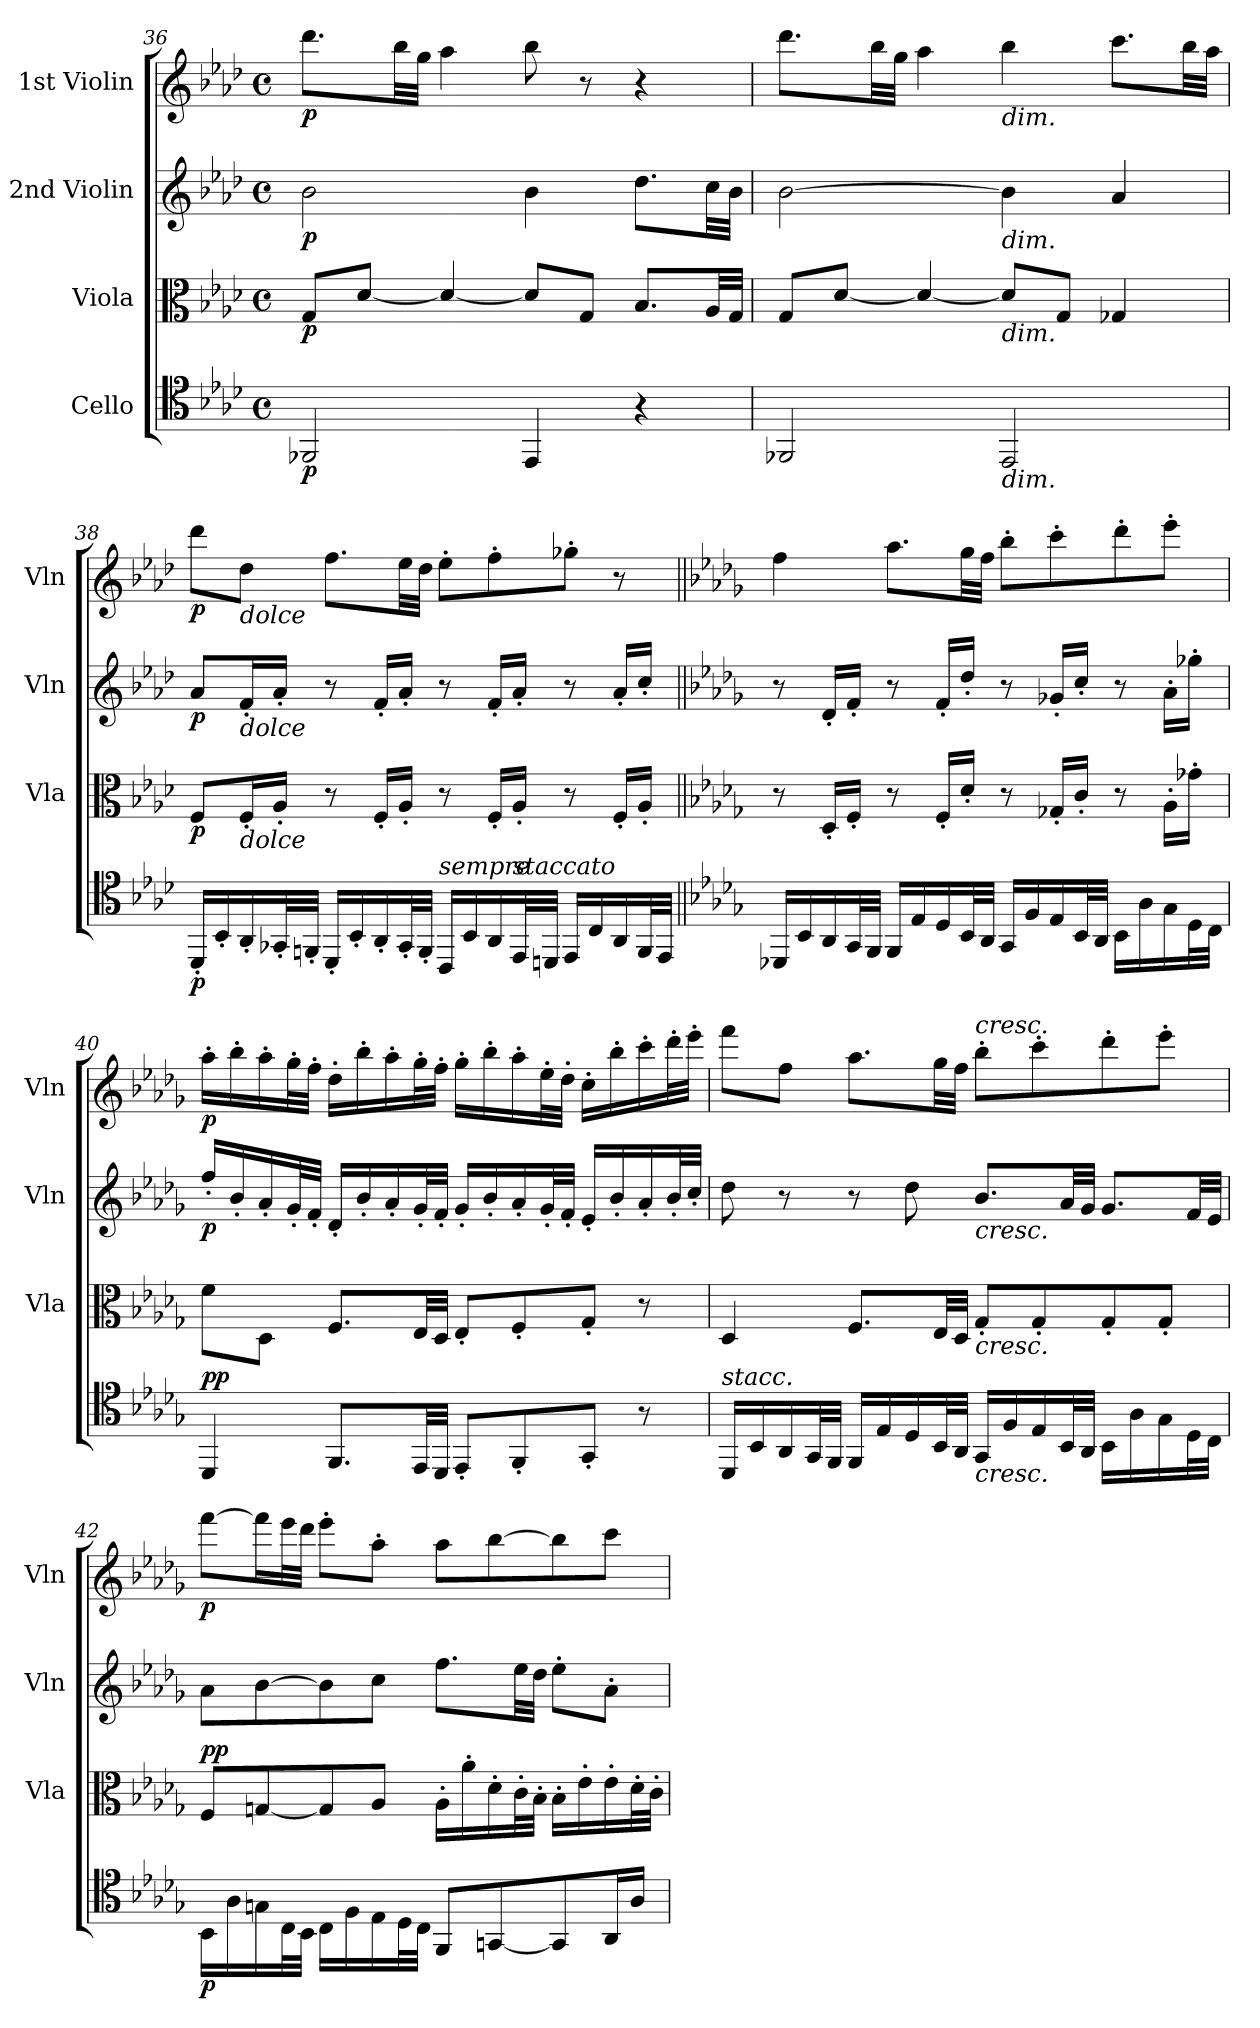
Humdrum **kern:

**kern	**dynam	**kern	**dynam	**kern	**dynam	**kern	**dynam
*part4	*part4	*part3	*part3	*part2	*part2	*part1	*part1
*staff4	*staff4	*staff3	*staff3	*staff2	*staff2	*staff1	*staff1
*I"Cello	*	*I"Viola	*	*I"2nd Violin	*	*I"1st Violin	*
*	*	*I'Vla	*	*I'Vln	*	*I'Vln	*
*clefC4	*	*clefC3	*	*clefG2	*	*clefG2	*
*k[b-e-a-d-]	*	*k[b-e-a-d-]	*	*k[b-e-a-d-]	*	*k[b-e-a-d-]	*
*A-:	*	*A-:	*	*A-:	*	*A-:	*
*M4/4	*	*M4/4	*	*M4/4	*	*M4/4	*
*met(c)	*	*met(c)	*	*met(c)	*	*met(c)	*
=36	=36	=36	=36	=36	=36	=36	=36
!	!LO:DY:b	!	!LO:DY:b	!	!LO:DY:b	!	!LO:DY:b
2FF-X/	p	8G/L	p	2b-\	p	8.ddd-\L	p
.	.	[8d-/J	.	.	.	.	.
.	.	.	.	.	.	32bb-\LL	.
.	.	.	.	.	.	32gg\JJJ	.
.	.	4d-/_	.	.	.	4aa-\	.
4EE-/	.	8d-/L]	.	4b-\	.	8bb-\	.
.	.	8G/J	.	.	.	8r	.
4r	.	8.B-/L	.	8.dd-\L	.	4r	.
.	.	32A-/LL	.	32cc\LL	.	.	.
.	.	32G/JJJ	.	32b-\JJJ	.	.	.
=37	=37	=37	=37	=37	=37	=37	=37
2FF-X/	.	8G/L	.	[2b-\	.	8.ddd-\L	.
.	.	[8d-/J	.	.	.	.	.
.	.	.	.	.	.	32bb-\LL	.
.	.	.	.	.	.	32gg\JJJ	.
.	.	4d-/_	.	.	.	4aa-\	.
!	!	!	!	!	!	!LO:TX:b:i:t=dim.	!
!	!	!	!	!LO:TX:b:i:t=dim.	!	!	!
!	!	!LO:TX:b:i:t=dim.	!	!	!	!	!
!LO:TX:b:i:t=dim.	!	!	!	!	!	!	!
2EE-/	.	8d-/L]	.	4b-\]	.	4bb-\	.
.	.	8G/J	.	.	.	.	.
.	.	4G-X/	.	4a-/	.	8.ccc\L	.
.	.	.	.	.	.	32bb-\LL	.
.	.	.	.	.	.	32aa-\JJJ	.
=38	=38	=38	=38	=38	=38	=38	=38
!	!LO:DY:b	!	!LO:DY:b	!	!LO:DY:b	!	!LO:DY:b
16DD-'/LL	p	8F/L	p	8a-/L	p	8ddd-\L	p
16BB-'/	.	.	.	.	.	.	.
!	!	!	!	!	!	!LO:TX:b:i:t=dolce	!
!	!	!	!	!LO:TX:b:i:t=dolce	!	!	!
!	!	!LO:TX:b:i:t=dolce	!	!	!	!	!
16AA-'/	.	16F'/L	.	16f'/L	.	8dd-\J	.
32GG-X'/L	.	16A-'/JJ	.	16a-'/JJ	.	.	.
32FFn'/JJJ	.	.	.	.	.	.	.
16DD-'/LL	.	8r	.	8r	.	8.ff\L	.
16BB-'/	.	.	.	.	.	.	.
16AA-'/	.	16F'/LL	.	16f'/LL	.	.	.
32GG-'/L	.	16A-'/JJ	.	16a-'/JJ	.	32ee-\LL	.
32FF'/JJJ	.	.	.	.	.	32dd-\JJJ	.
!LO:TX:a:i:t=sempre	!	!	!	!	!	!	!
16CC/LL	.	8r	.	8r	.	8ee-'\L	.
16BB-/	.	.	.	.	.	.	.
16AA-/	.	16F'/LL	.	16f'/LL	.	8ff'\	.
!LO:TX:a:i:t=staccato	!	!	!	!	!	!	!
32EE-/L	.	16A-'/JJ	.	16a-'/JJ	.	.	.
32DDn/JJJ	.	.	.	.	.	.	.
16EE-/LL	.	8r	.	8r	.	8gg-X'\J	.
16C/	.	.	.	.	.	.	.
16AA-/	.	16F'/LL	.	16a-'/LL	.	8r	.
32FF/L	.	16A-'/JJ	.	16cc'/JJ	.	.	.
32EE-/JJJ	.	.	.	.	.	.	.
=39||	=39||	=39||	=39||	=39||	=39||	=39||	=39||
*k[b-e-a-d-g-]	*	*k[b-e-a-d-g-]	*	*k[b-e-a-d-g-]	*	*k[b-e-a-d-g-]	*
*D-:	*	*D-:	*	*D-:	*	*D-:	*
16DD-X/LL	.	8r	.	8r	.	4ff\	.
16BB-/	.	.	.	.	.	.	.
16AA-/	.	16D-'/LL	.	16d-'/LL	.	.	.
32GG-/L	.	16F'/JJ	.	16f'/JJ	.	.	.
32FF/JJJ	.	.	.	.	.	.	.
16FF/LL	.	8r	.	8r	.	8.aa-\L	.
16E-/	.	.	.	.	.	.	.
16D-/	.	16F'/LL	.	16f'/LL	.	.	.
32BB-/L	.	16d-'/JJ	.	16dd-'/JJ	.	32gg-\LL	.
32AA-/JJJ	.	.	.	.	.	32ff\JJJ	.
16GG-/LL	.	8r	.	8r	.	8bb-'\L	.
16F/	.	.	.	.	.	.	.
16E-/	.	16G-X'/LL	.	16g-X'/LL	.	8ccc'\	.
32BB-/L	.	16c'/JJ	.	16cc'/JJ	.	.	.
32AA-/JJJ	.	.	.	.	.	.	.
16BB-\LL	.	8r	.	8r	.	8ddd-'\	.
16A-\	.	.	.	.	.	.	.
16G-\	.	16A-'\LL	.	16a-'\LL	.	8eee-'\J	.
32D-\L	.	16g-X'\JJ	.	16gg-X'\JJ	.	.	.
32C\JJJ	.	.	.	.	.	.	.
=40	=40	=40	=40	=40	=40	=40	=40
!	!LO:DY:b	!	!	!	!	!	!
!	!LO:DY:n=1:a	!	!	!	!LO:DY:b	!	!LO:DY:b
4DD-/	p p	8f\L	.	16ff'/LL	p	16aa-'\LL	p
.	.	.	.	16b-'/	.	16bb-'\	.
.	.	8D-\J	.	16a-'/	.	16aa-'\	.
.	.	.	.	32g-'/L	.	32gg-'\L	.
.	.	.	.	32f'/JJJ	.	32ff'\JJJ	.
8.FF/L	.	8.F/L	.	16d-'/LL	.	16dd-'\LL	.
.	.	.	.	16b-'/	.	16bb-'\	.
.	.	.	.	16a-'/	.	16aa-'\	.
32EE-/LL	.	32E-/LL	.	32g-'/L	.	32gg-'\L	.
32DD-/JJJ	.	32D-/JJJ	.	32f'/JJJ	.	32ff'\JJJ	.
8EE-'/L	.	8E-'/L	.	16g-'/LL	.	16gg-'\LL	.
.	.	.	.	16b-'/	.	16bb-'\	.
8FF'/	.	8F'/	.	16a-'/	.	16aa-'\	.
.	.	.	.	32g-'/L	.	32ee-'\L	.
.	.	.	.	32f'/JJJ	.	32dd-'\JJJ	.
8GG-'/J	.	8G-'/J	.	16e-'/LL	.	16cc'\LL	.
.	.	.	.	16b-'/	.	16bb-'\	.
8r	.	8r	.	16a-'/	.	16ccc'\	.
.	.	.	.	32b-'/L	.	32ddd-'\L	.
.	.	.	.	32cc'/JJJ	.	32eee-'\JJJ	.
=41	=41	=41	=41	=41	=41	=41	=41
!LO:TX:a:i:t=stacc.	!	!	!	!	!	!	!
16DD-/LL	.	4D-/	.	8dd-\	.	8fff\L	.
16BB-/	.	.	.	.	.	.	.
16AA-/	.	.	.	8r	.	8ff\J	.
32GG-/L	.	.	.	.	.	.	.
32FF/JJJ	.	.	.	.	.	.	.
16FF/LL	.	8.F/L	.	8r	.	8.aa-\L	.
16E-/	.	.	.	.	.	.	.
16D-/	.	.	.	8dd-\	.	.	.
32BB-/L	.	32E-/LL	.	.	.	32gg-\LL	.
32AA-/JJJ	.	32D-/JJJ	.	.	.	32ff\JJJ	.
!	!	!	!	!	!	!LO:TX:a:i:t=cresc.	!
!	!	!	!	!LO:TX:b:i:t=cresc.	!	!	!
!	!	!LO:TX:b:i:t=cresc.	!	!	!	!	!
!LO:TX:b:i:t=cresc.	!	!	!	!	!	!	!
16GG-/LL	.	8G-'/L	.	8.b-/L	.	8bb-'\L	.
16F/	.	.	.	.	.	.	.
16E-/	.	8G-'/	.	.	.	8ccc'\	.
32BB-/L	.	.	.	32a-/LL	.	.	.
32AA-/JJJ	.	.	.	32g-/JJJ	.	.	.
16BB-\LL	.	8G-'/	.	8.g-/L	.	8ddd-'\	.
16A-\	.	.	.	.	.	.	.
16G-\	.	8G-'/J	.	.	.	8eee-'\J	.
32D-\L	.	.	.	32f/LL	.	.	.
32C\JJJ	.	.	.	32e-/JJJ	.	.	.
=42	=42	=42	=42	=42	=42	=42	=42
!	!LO:DY:b	!	!LO:DY:a	!	!	!	!
!	!	!	!LO:DY:n=1:b	!	!	!	!LO:DY:b
16BB-\LL	p	8F/L	p p	8a-\L	.	[8fff\L	p
16A-\	.	.	.	.	.	.	.
16Gn\	.	[8Gn/	.	[8b-\	.	16fff\L]	.
32C\L	.	.	.	.	.	32eee-\L	.
32BB-\JJJ	.	.	.	.	.	32ddd-\JJJ	.
16C\LL	.	8G/]	.	8b-\]	.	8eee-'\L	.
16F\	.	.	.	.	.	.	.
16E-\	.	8A-/J	.	8cc\J	.	8aa-'\J	.
32D-\L	.	.	.	.	.	.	.
32C\JJJ	.	.	.	.	.	.	.
8FF/L	.	16A-'\LL	.	8.ff\L	.	8aa-\L	.
.	.	16a-'\	.	.	.	.	.
[8GGn/	.	16d-'\	.	.	.	[8bb-\	.
.	.	32c'\L	.	32ee-\LL	.	.	.
.	.	32B-'\JJJ	.	32dd-\JJJ	.	.	.
8GG/]	.	16B-'\LL	.	8ee-'\L	.	8bb-\]	.
.	.	16e-'\	.	.	.	.	.
16AA-/L	.	16e-'\	.	8a-'\J	.	8ccc\J	.
16A-/JJ	.	32d-'\L	.	.	.	.	.
.	.	32c'\JJJ	.	.	.	.	.
=	=	=	=	=	=	=	=
*-	*-	*-	*-	*-	*-	*-	*-
